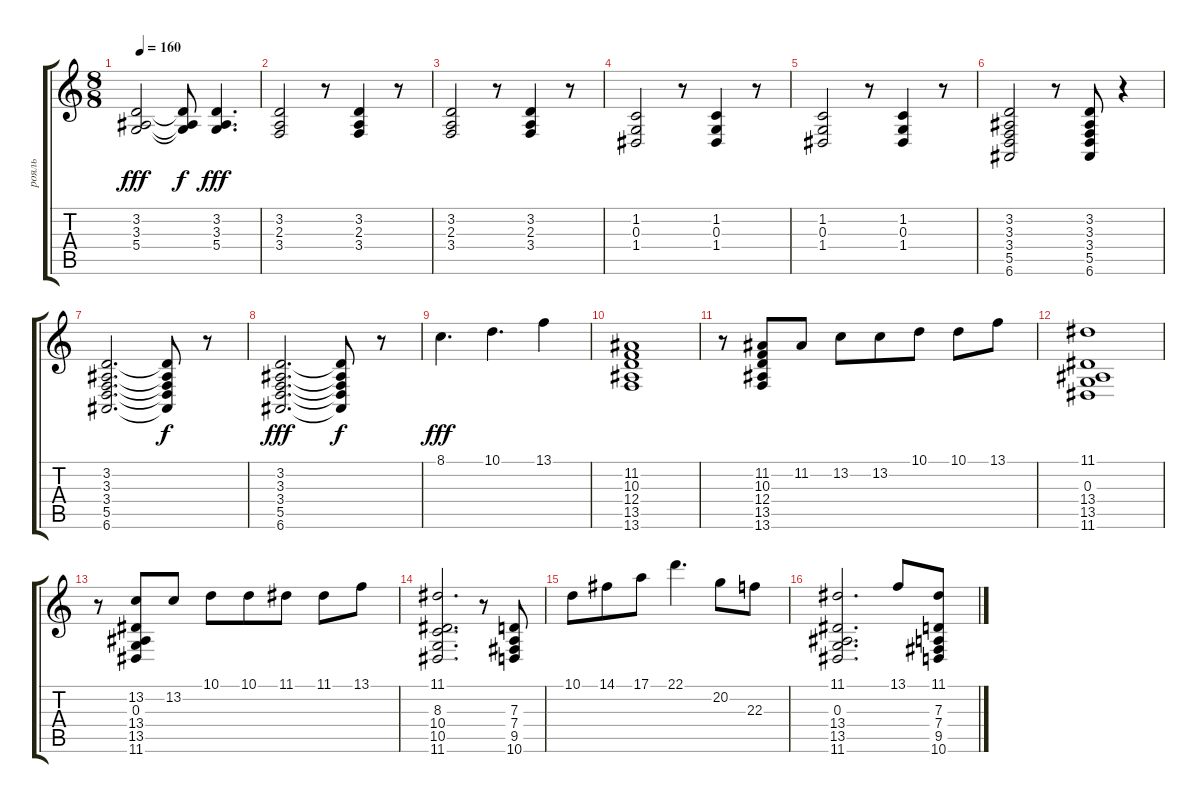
\track ("рояль" "рояль") {instrument brightacousticpiano}
\staff {score tabs}
\tuning (E4 B3 G3 D3 A2 E2) {hide}
\ts (8 8)
\tempo 160
\clef g2
\ks c
(3.2 3.3 5.4).2{dy fff} (3.2{t} 3.3{t} 5.4{t}).8{dy f} (3.2 3.3 5.4).4{d dy fff} |
(3.2 2.3 3.4).2 r.8 (3.2 2.3 3.4).4 r.8 |
(3.2 2.3 3.4).2 r.8 (3.2 2.3 3.4).4 r.8 |
(1.2 0.3 1.4).2 r.8 (1.2 0.3 1.4).4 r.8 |
(1.2 0.3 1.4).2 r.8 (1.2 0.3 1.4).4 r.8 |
(3.2 3.3 3.4 5.5 6.6).2 r.8 (3.2 3.3 3.4 5.5 6.6).8 r.4 |
(3.2 3.3 3.4 5.5 6.6).2{d} (3.2{t} 3.3{t} 3.4{t} 5.5{t} 6.6{t}).8{dy f} r.8 |
(3.2 3.3 3.4 5.5 6.6).2{d dy fff} (3.2{t} 3.3{t} 3.4{t} 5.5{t} 6.6{t}).8{dy f} r.8 |
8.1.4{d dy fff} 10.1.4{d} 13.1.4 |
(11.2 10.3 12.4 13.5 13.6).1 |
r.8 (11.2 10.3 12.4 13.5 13.6).8 11.2.8 13.2.8 13.2.8 10.1.8 10.1.8 13.1.8 |
(11.1 0.3 13.4 13.5 11.6).1 |
r.8 (13.2 0.3 13.4 13.5 11.6).8 13.2.8 10.1.8 10.1.8 11.1.8 11.1.8 13.1.8 |
(11.1 8.3 10.4 10.5 11.6).2{d} r.8 (7.3 7.4 9.5 10.6).8 |
10.1.8 14.1.8 17.1.8 22.1.4{d} 20.2.8 22.3.8 |
(11.1 0.3 13.4 13.5 11.6).2{d} 13.1.8 (11.1 7.3 7.4 9.5 10.6).8
